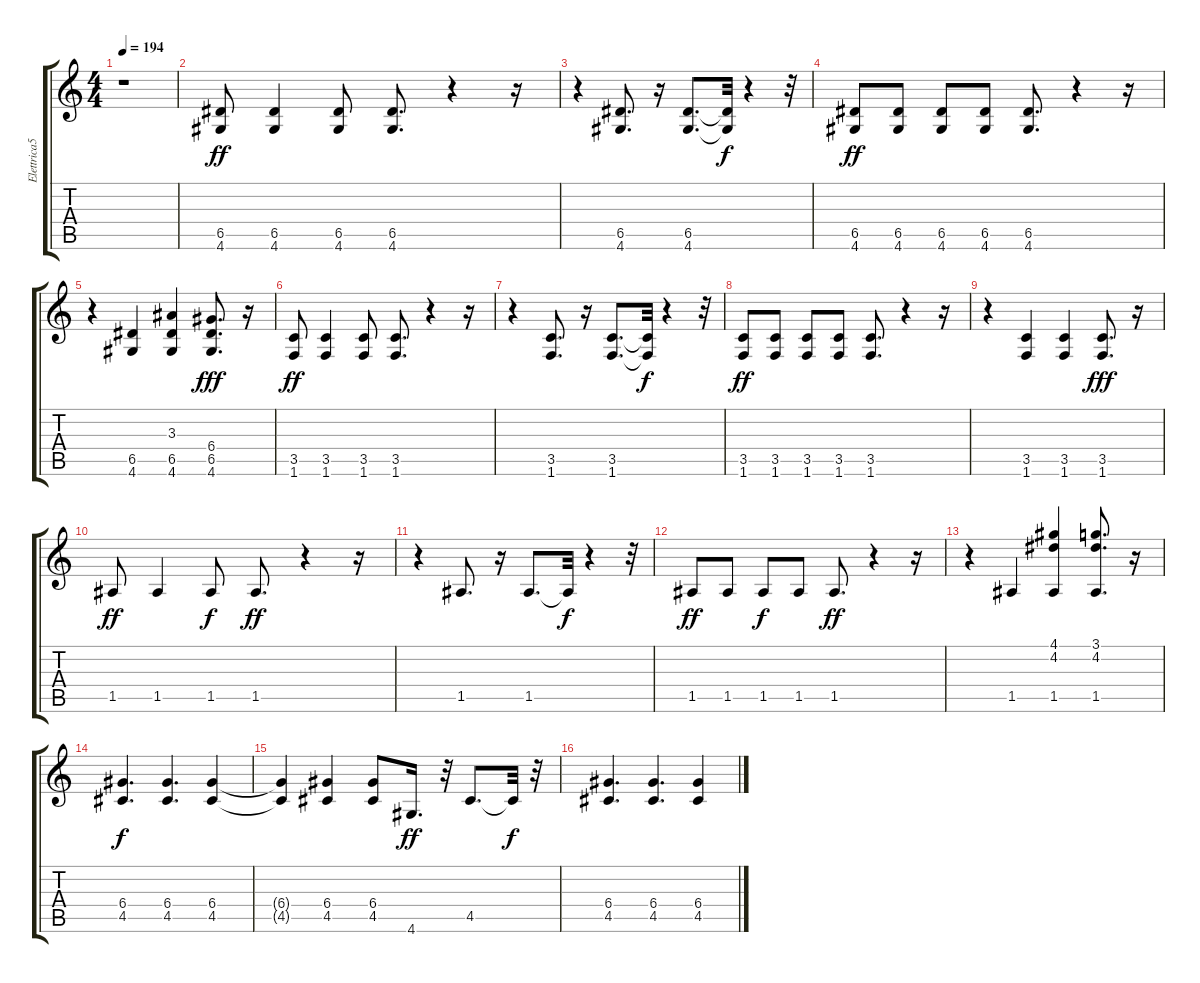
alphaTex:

\track ("Elettrica5(Ka)" "Elettrica5") {instrument distortionguitar}
\staff {score tabs}
\tuning (E4 B3 G3 D3 A2 E2) {hide}
\ts (4 4)
\tempo 194
\clef g2
\ks c
r.1{dy f} |
(6.5 4.6).8{dy ff} (6.5 4.6).4 (6.5 4.6).8 (6.5 4.6).8{d} r.4 r.16 |
r.4 (6.5 4.6).8{d} r.16 (6.5 4.6).8{d} (6.5{t} 4.6{t}).32{dy f} r.4 r.32 |
(6.5 4.6).8{dy ff} (6.5 4.6).8 (6.5 4.6).8 (6.5 4.6).8 (6.5 4.6).8{d} r.4 r.16 |
r.4 (6.5 4.6).4 (3.3 6.5 4.6).4 (6.4 6.5 4.6).8{d dy fff} r.16 |
(3.5 1.6).8{dy ff} (3.5 1.6).4 (3.5 1.6).8 (3.5 1.6).8{d} r.4 r.16 |
r.4 (3.5 1.6).8{d} r.16 (3.5 1.6).8{d} (3.5{t} 1.6{t}).32{dy f} r.4 r.32 |
(3.5 1.6).8{dy ff} (3.5 1.6).8 (3.5 1.6).8 (3.5 1.6).8 (3.5 1.6).8{d} r.4 r.16 |
r.4 (3.5 1.6).4 (3.5 1.6).4 (3.5 1.6).8{d dy fff} r.16 |
1.5.8{dy ff} 1.5.4 1.5.8{dy f} 1.5.8{d dy ff} r.4 r.16 |
r.4 1.5.8{d} r.16 1.5.8{d} 1.5{t}.32{dy f} r.4 r.32 |
1.5.8{dy ff} 1.5.8 1.5.8{dy f} 1.5.8 1.5.8{d dy ff} r.4 r.16 |
r.4 1.5.4 (4.1 4.2 1.5).4 (3.1 4.2 1.5).8{d} r.16 |
(6.4 4.5).4{d dy f} (6.4 4.5).4{d} (6.4 4.5).4 |
(6.4{t} 4.5{t}).4 (6.4 4.5).4 (6.4 4.5).8 4.6.16{d dy ff} r.32 4.5.8{d} 4.5{t}.32{dy f} r.32 |
(6.4 4.5).4{d} (6.4 4.5).4{d} (6.4 4.5).4
